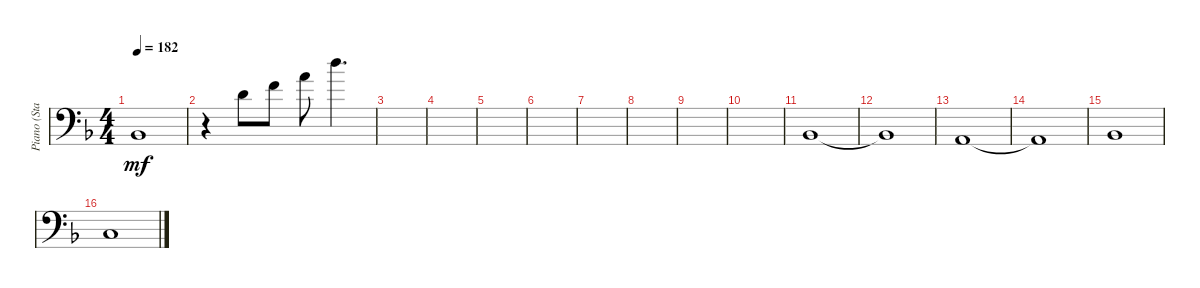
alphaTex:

\track ("Piano (Staff 2)" "Piano (Sta") {instrument acousticgrandpiano}
\staff {score}
\tuning (E4 B3 G3 D3 A2 E2 B1) {hide}
\ts (4 4)
\tempo 182
\clef f4
\ks f
1.5{t}.1{dy mf} |
r.4 3.2.8 1.1.8 5.1.8 10.1.4{d} |
|
|
|
|
|
|
|
|
1.5.1 |
1.5{t}.1 |
0.5.1 |
0.5{t}.1 |
1.5.1 |
3.5.1
